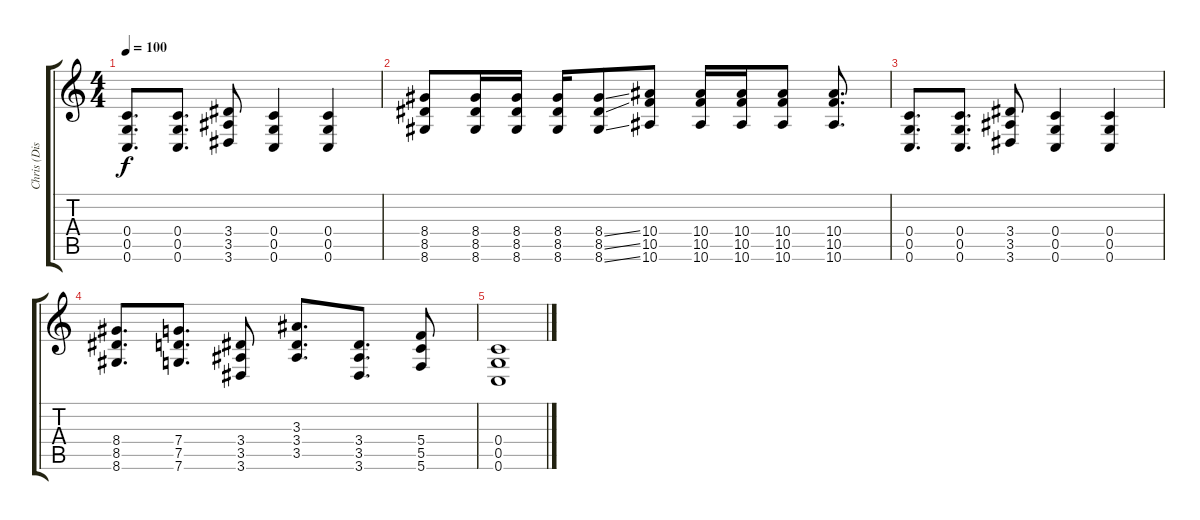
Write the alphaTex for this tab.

\track ("Chris (Distorted)" "Chris (Dis") {instrument overdrivenguitar}
\staff {score tabs}
\tuning (E4 C4 G3 C3 G2 C2) {hide}
\ts (4 4)
\tempo 100
\clef g2
\ks c
(0.4 0.5 0.6).8{d dy f} (0.4 0.5 0.6).8{d} (3.4 3.5 3.6).8 (0.4 0.5 0.6).4 (0.4 0.5 0.6).4 |
(8.4 8.5 8.6).8 (8.4 8.5 8.6).16 (8.4 8.5 8.6).16 (8.4 8.5 8.6).16 (8.4{ss} 8.5{ss} 8.6{ss}).8 (10.4 10.5 10.6).8 (10.4 10.5 10.6).16 (10.4 10.5 10.6).16 (10.4 10.5 10.6).8 (10.4 10.5 10.6).8{d} |
(0.4 0.5 0.6).8{d} (0.4 0.5 0.6).8{d} (3.4 3.5 3.6).8 (0.4 0.5 0.6).4 (0.4 0.5 0.6).4 |
(8.4 8.5 8.6).8{d} (7.4 7.5 7.6).8{d} (3.4 3.5 3.6).8 (3.3 3.4 3.5).8{d} (3.4 3.5 3.6).8{d} (5.4 5.5 5.6).8 |
(0.4 0.5 0.6).1
